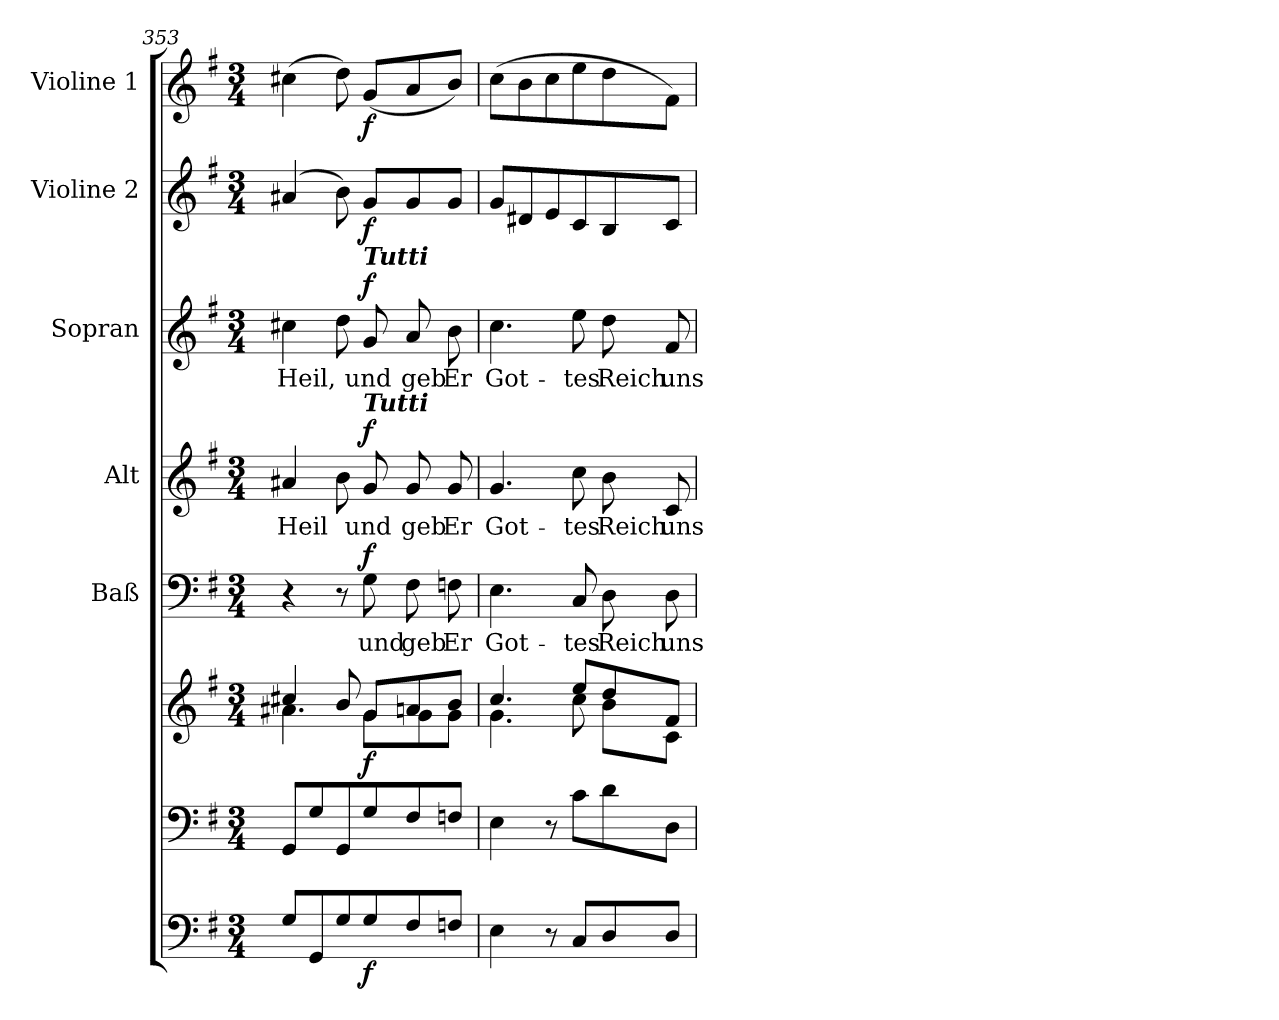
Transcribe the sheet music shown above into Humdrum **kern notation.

**kern	**dynam	**kern	**kern	**dynam	**kern	**text	**dynam	**kern	**text	**dynam	**kern	**text	**dynam	**kern	**dynam	**kern	**dynam
*part7	*part7	*part6	*part6	*part6	*part5	*part5	*part5	*part4	*part4	*part4	*part3	*part3	*part3	*part2	*part2	*part1	*part1
*staff8	*staff8	*staff7	*staff6	*staff6/7	*staff5	*staff5	*staff5	*staff4	*staff4	*staff4	*staff3	*staff3	*staff3	*staff2	*staff2	*staff1	*staff1
*	*	*	*	*	*I"Baß	*	*	*I"Alt	*	*	*I"Sopran	*	*	*I"Violine 2	*	*I"Violine 1	*
*	*	*	*	*	*	*	*	*	*	*	*	*	*	*I'Vln	*	*I'Vln	*
*clefF4	*	*clefF4	*clefG2	*	*clefF4	*	*	*clefG2	*	*	*clefG2	*	*	*clefG2	*	*clefG2	*
*ITrd7c12	*	*	*	*	*	*	*	*	*	*	*	*	*	*	*	*	*
*k[f#]	*	*k[f#]	*k[f#]	*	*k[f#]	*	*	*k[f#]	*	*	*k[f#]	*	*	*k[f#]	*	*k[f#]	*
*G:	*	*G:	*G:	*	*G:	*	*	*G:	*	*	*G:	*	*	*G:	*	*G:	*
*M3/4	*	*M3/4	*M3/4	*	*M3/4	*	*	*M3/4	*	*	*M3/4	*	*	*M3/4	*	*M3/4	*
=353	=353	=353	=353	=353	=353	=353	=353	=353	=353	=353	=353	=353	=353	=353	=353	=353	=353
*	*	*	*^	*	*	*	*	*	*	*	*	*	*	*	*	*	*
!	!	!	!	!	!	!	!	!	!	!LO:LY:b	!	!	!LO:LY:b	!	!	!	!	!
8GG/L	.	8GG/L	4cc#X/	4.a#X\	.	4r	.	.	4a#X/	Heil	.	4cc#X\	Heil,	.	(4a#X/	.	(>4cc#X\	.
8GGG/	.	8G/	.	.	.	.	.	.	.	.	.	.	.	.	.	.	.	.
8GG/	.	8GG/	8b/	.	.	8r	.	.	8b\	.	.	8dd\	.	.	8b\)	.	8dd\)	.
!	!	!	!	!	!	!	!	!	!	!	!	!LO:TX:a:Bi:t=Tutti	!	!	!	!	!	!
!	!	!	!	!	!	!	!	!	!LO:TX:a:Bi:t=Tutti	!	!	!	!	!	!	!	!	!
!	!LO:DY:b	!	!	!	!LO:DY:b	!	!LO:LY:b	!LO:DY:a	!	!LO:LY:b	!LO:DY:a	!	!LO:LY:b	!LO:DY:a	!	!LO:DY:b	!	!LO:DY:b
8GG/	f	8G/	8g/L	8g\L	f	8G\	und	f	8g/	und	f	8g/	und	f	8g/L	f	(<8g/L	f
!	!	!	!	!	!	!	!LO:LY:b	!	!	!LO:LY:b	!	!	!LO:LY:b	!	!	!	!	!
8FF#/	.	8F#/	8a/	8g\	.	8F#\	geb	.	8g/	geb	.	8a/	geb	.	8g/	.	8a/	.
!	!	!	!	!	!	!	!LO:LY:b	!	!	!LO:LY:b	!	!	!LO:LY:b	!	!	!	!	!
8FFn/J	.	8Fn/J	8b/J	8g\J	.	8Fn\	Er	.	8g/	Er	.	8b\	Er	.	8g/J	.	8b/J)	.
=354	=354	=354	=354	=354	=354	=354	=354	=354	=354	=354	=354	=354	=354	=354	=354	=354	=354	=354
!	!	!	!	!	!	!	!LO:LY:b	!	!	!LO:LY:b	!	!	!LO:LY:b	!	!	!	!	!
4EE\	.	4E\	4.cc/	4.g\	.	4.E\	Got-	.	4.g/	Got-	.	4.cc\	Got-	.	8g/L	.	(>8cc\L	.
.	.	.	.	.	.	.	.	.	.	.	.	.	.	.	8d#X/	.	8b\	.
8r	.	8r	.	.	.	.	.	.	.	.	.	.	.	.	8e/	.	8cc\	.
!	!	!	!	!	!	!	!LO:LY:b	!	!	!LO:LY:b	!	!	!LO:LY:b	!	!	!	!	!
8CC/L	.	8c\L	8ee/L	8cc\	.	8C/	-tes	.	8cc\	-tes	.	8ee\	-tes	.	8c/	.	8ee\	.
!	!	!	!	!	!	!	!LO:LY:b	!	!	!LO:LY:b	!	!	!LO:LY:b	!	!	!	!	!
8DD/	.	8d\	8dd/	8b\L	.	8D\	Reich	.	8b\	Reich	.	8dd\	Reich	.	8B/	.	8dd\	.
!	!	!	!	!	!	!	!LO:LY:b	!	!	!LO:LY:b	!	!	!LO:LY:b	!	!	!	!	!
8DD/J	.	8D\J	8f#/J	8c\J	.	8D\	uns	.	8c/	uns	.	8f#/	uns	.	8c/J	.	8f#\J)	.
*	*	*	*v	*v	*	*	*	*	*	*	*	*	*	*	*	*	*	*
=	=	=	=	=	=	=	=	=	=	=	=	=	=	=	=	=	=
*-	*-	*-	*-	*-	*-	*-	*-	*-	*-	*-	*-	*-	*-	*-	*-	*-	*-
